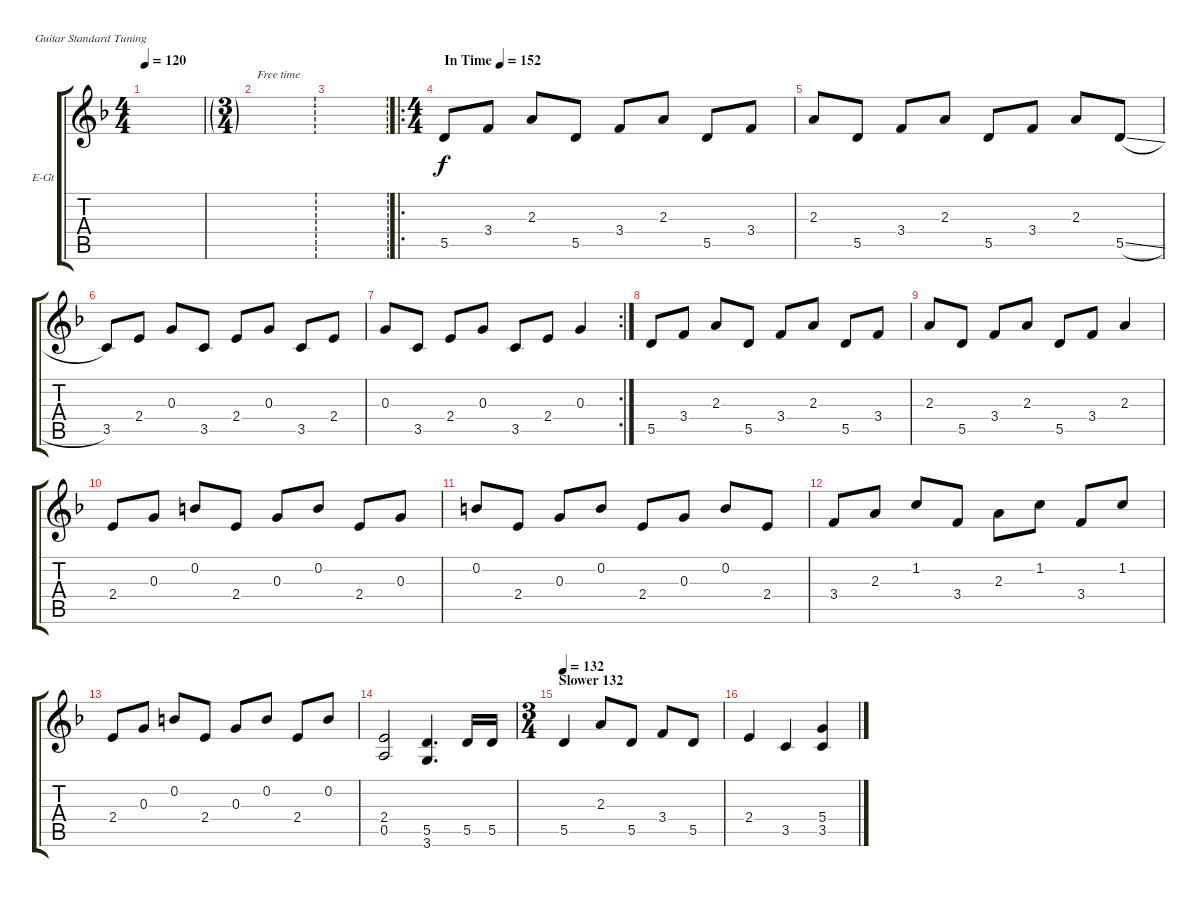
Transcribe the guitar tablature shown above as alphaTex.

\bracketExtendMode groupsimilarinstruments
\firstSystemTrackNameOrientation horizontal
\otherSystemsTrackNameOrientation horizontal
\track ("Guitar 6-Arrangement" "E-Gt") {mute instrument electricguitarclean}
\staff {score tabs}
\tuning (E4 B3 G3 D3 A2 E2)
\ts (4 4)
\tempo 120
\clef g2
\ks f
|
\ts (3 4)
\ft
|
\ft
\scale
0.388554 |
\ro
\ts (4 4)
\beaming (8 2 2 2 2)
\tempo (152 "In Time")
\scale
0.424699 5.5.8 3.4.8 2.3.8 5.5.8 3.4.8 2.3.8 5.5.8 3.4.8 |
\scale
0.186747 2.3.8 5.5.8 3.4.8 2.3.8 5.5.8 3.4.8 2.3.8 5.5{sl}.8 |
\scale
0.322917 3.5.8 2.4.8 0.3.8 3.5.8 2.4.8 0.3.8 3.5.8 2.4.8 |
\rc 2
\scale
0.354167 0.3.8 3.5.8 2.4.8 0.3.8 3.5.8 2.4.8 0.3.4 |
\scale
0.322917 5.5.8 3.4.8 2.3.8 5.5.8 3.4.8 2.3.8 5.5.8 3.4.8 |
\scale
0.333333 2.3.8 5.5.8 3.4.8 2.3.8 5.5.8 3.4.8 2.3.4 |
\scale
0.333333 2.4.8 0.3.8 0.2.8 2.4.8 0.3.8 0.2.8 2.4.8 0.3.8 |
\scale
0.333333 0.2.8 2.4.8 0.3.8 0.2.8 2.4.8 0.3.8 0.2.8 2.4.8 |
\scale
0.333333 3.4.8 2.3.8 1.2.8 3.4.8 2.3.8 1.2.8 3.4.8 1.2.8 |
\scale
0.333333 2.4.8 0.3.8 0.2.8 2.4.8 0.3.8 0.2.8 2.4.8 0.2.8 |
\scale
0.333333 (2.4 0.5).2 (5.5 3.6).4{d} 5.5.16 5.5.16 |
\ts (3 4)
\beaming (8 2 2 2)
\section ("" "Slower 132")
\tempo 132
\scale
0.509881 5.5.4 2.3.8 5.5.8 3.4.8 5.5.8 |
\scale
0.245059 2.4.4 3.5.4 (5.4 3.5).4
